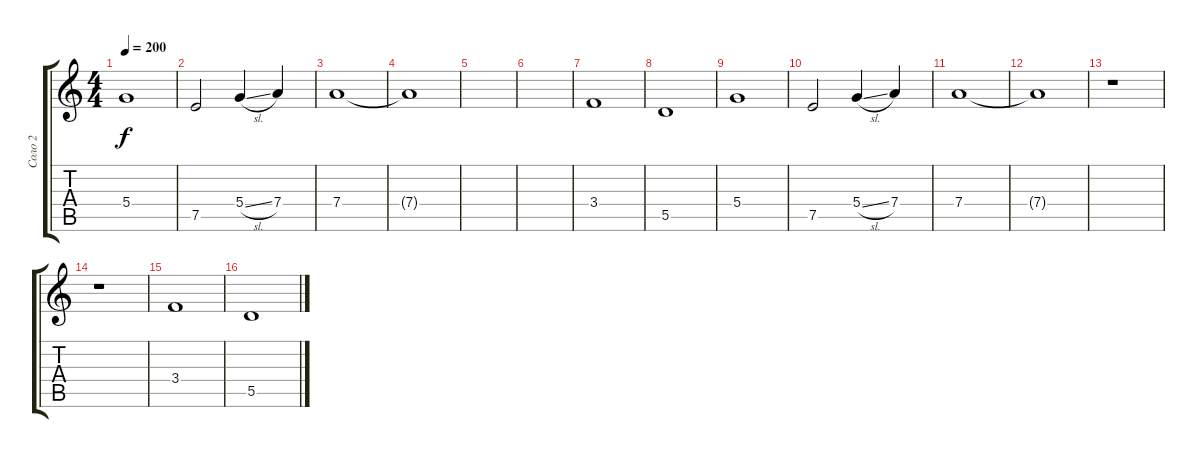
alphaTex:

\track ("Соло 2" "Соло 2") {instrument acousticguitarsteel}
\staff {score tabs}
\tuning (E4 B3 G3 D3 A2 E2) {hide}
\ts (4 4)
\tempo 200
\clef g2
\ks c
5.4.1{dy f} |
7.5.2 5.4{sl}.4 7.4.4 |
7.4.1 |
7.4{t}.1 |
|
|
3.4.1 |
5.5.1 |
5.4.1 |
7.5.2 5.4{sl}.4 7.4.4 |
7.4.1 |
7.4{t}.1 |
r.1 |
r.1 |
3.4.1 |
5.5.1
